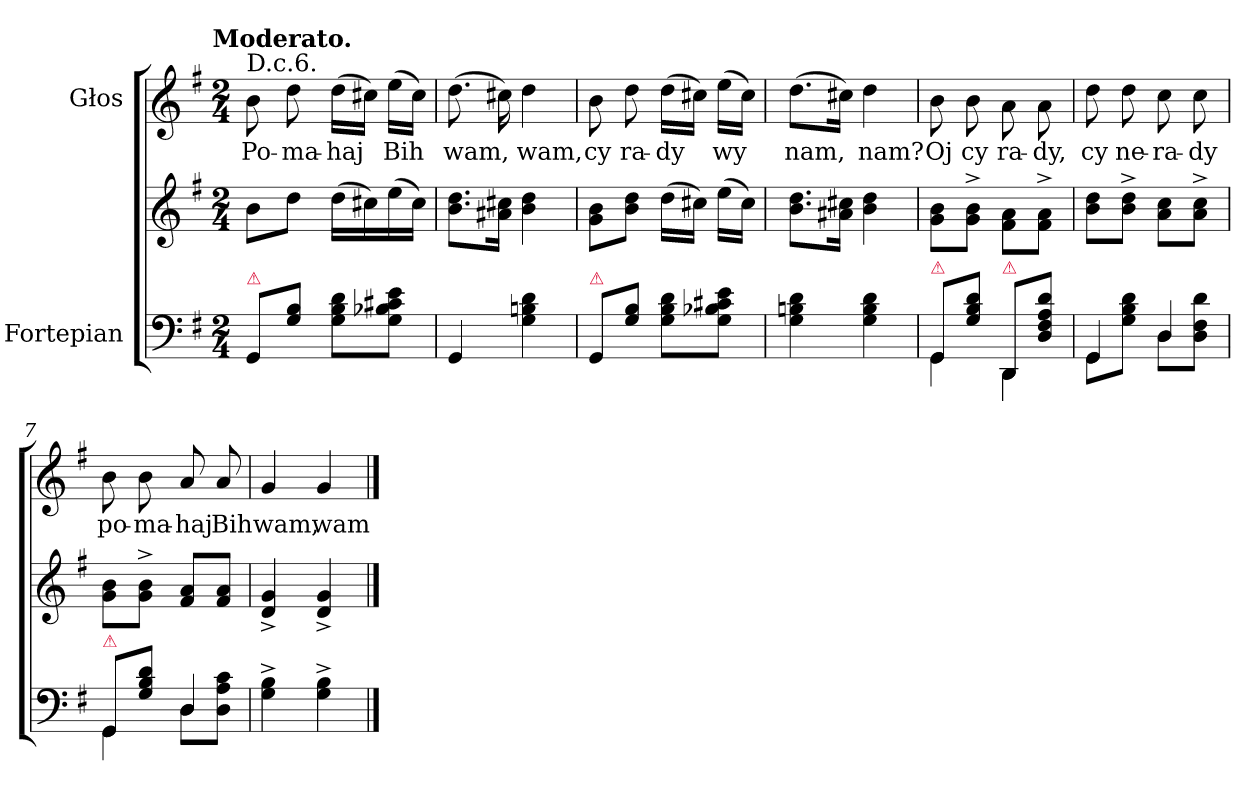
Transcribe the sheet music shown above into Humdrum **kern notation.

**kern	**kern	**kern	**text
*part2	*part2	*part1	*part1
*staff3	*staff2	*staff1	*staff1
*I"Fortepian	*	*I"Głos	*
*clefF4	*clefG2	*clefG2	*
*k[f#]	*k[f#]	*k[f#]	*
*G:	*G:	*G:	*
!!LO:TX:omd:t=Moderato.
*M2/4	*M2/4	*M2/4	*
=1	=1	=1	=1
!	!	!LO:TX:a:t=D.c.6.	!
!LO:TX:a:color=crimson:t=⚠	!	!	!
8GG/L	8b\L	8b\	Po-
8G\ 8B\J	8dd\J	8dd\	-ma-
8G\ 8B\ 8d\L	(16dd\LL	(16dd\LL	-haj
.	16cc#X\)	16cc#X\JJ)	.
8G\ 8B-X\ 8c#X\ 8e\J	(16ee\	(16ee\LL	Bih
.	16cc#\JJ)	16cc#\JJ)	.
=2	=2	=2	=2
4GG/	8.b\ 8.dd\L	(8.dd\	wam,
.	16a#X\ 16cc#X\Jk	16cc#X\)	.
4G\ 4Bn\ 4d\	4b\ 4dd\	4dd\	wam,
=3	=3	=3	=3
!LO:TX:a:color=crimson:t=⚠	!	!	!
8GG/L	8g\ 8b\L	8b\	cy
8G\ 8B\J	8b\ 8dd\J	8dd\	ra-
8G\ 8B\ 8d\L	(16dd\LL	(16dd\LL	-dy
.	16cc#X\JJ)	16cc#X\JJ)	.
8G\ 8B-X\ 8c#X\ 8e\J	(16ee\LL	(16ee\LL	wy
.	16cc#\JJ)	16cc#\JJ)	.
=4	=4	=4	=4
4G\ 4Bn\ 4d\	8.b\ 8.dd\L	(8.dd\L	nam,
.	16a#X\ 16cc#X\Jk	16cc#X\Jk)	.
4G\ 4B\ 4d\	4b\ 4dd\	4dd\	nam?
=5	=5	=5	=5
*^	*	*	*
!LO:TX:a:color=crimson:t=⚠	!	!	!	!
8GG/L	4GG\	8g\ 8b\L	8b\	Oj
8G\ 8B\ 8d\J	.	8g^>\ 8b^>\J	8b\	cy
!LO:TX:a:color=crimson:t=⚠	!	!	!	!
8DD/L	4DD\	8f#\ 8a\L	8a\	ra-
8D\ 8F#\ 8A\ 8d\J	.	8f#^>\ 8a^>\J	8a\	-dy,
=6	=6	=6	=6	=6
4GG/	8GG\L	8b\ 8dd\L	8dd\	cy
.	8G\ 8B\ 8d\J	8b^<\ 8dd^<\J	8dd\	ne-
4D/	8D\L	8a\ 8cc\L	8cc\	-ra-
.	8D\ 8F#\ 8d\J	8a^<\ 8cc^<\J	8cc\	-dy
=7	=7	=7	=7	=7
!LO:TX:a:color=crimson:t=⚠	!	!	!	!
8GG/L	4GG\	8g\ 8b\L	8b\	po-
8G\ 8B\ 8d\J	.	8g^<\ 8b^<\J	8b\	-ma-
4D/	8D\L	8f#/ 8a/L	8a/	-haj
.	8D\ 8A\ 8c\J	8f#/ 8a/J	8a/	Bih
*v	*v	*	*	*
=8	=8	=8	=8
4G^\ 4B^\	4d^>/ 4g^>/	4g/	wam,
4G^\ 4B^\	4d^>/ 4g^>/	4g/	wam
==	==	==	==
*-	*-	*-	*-
